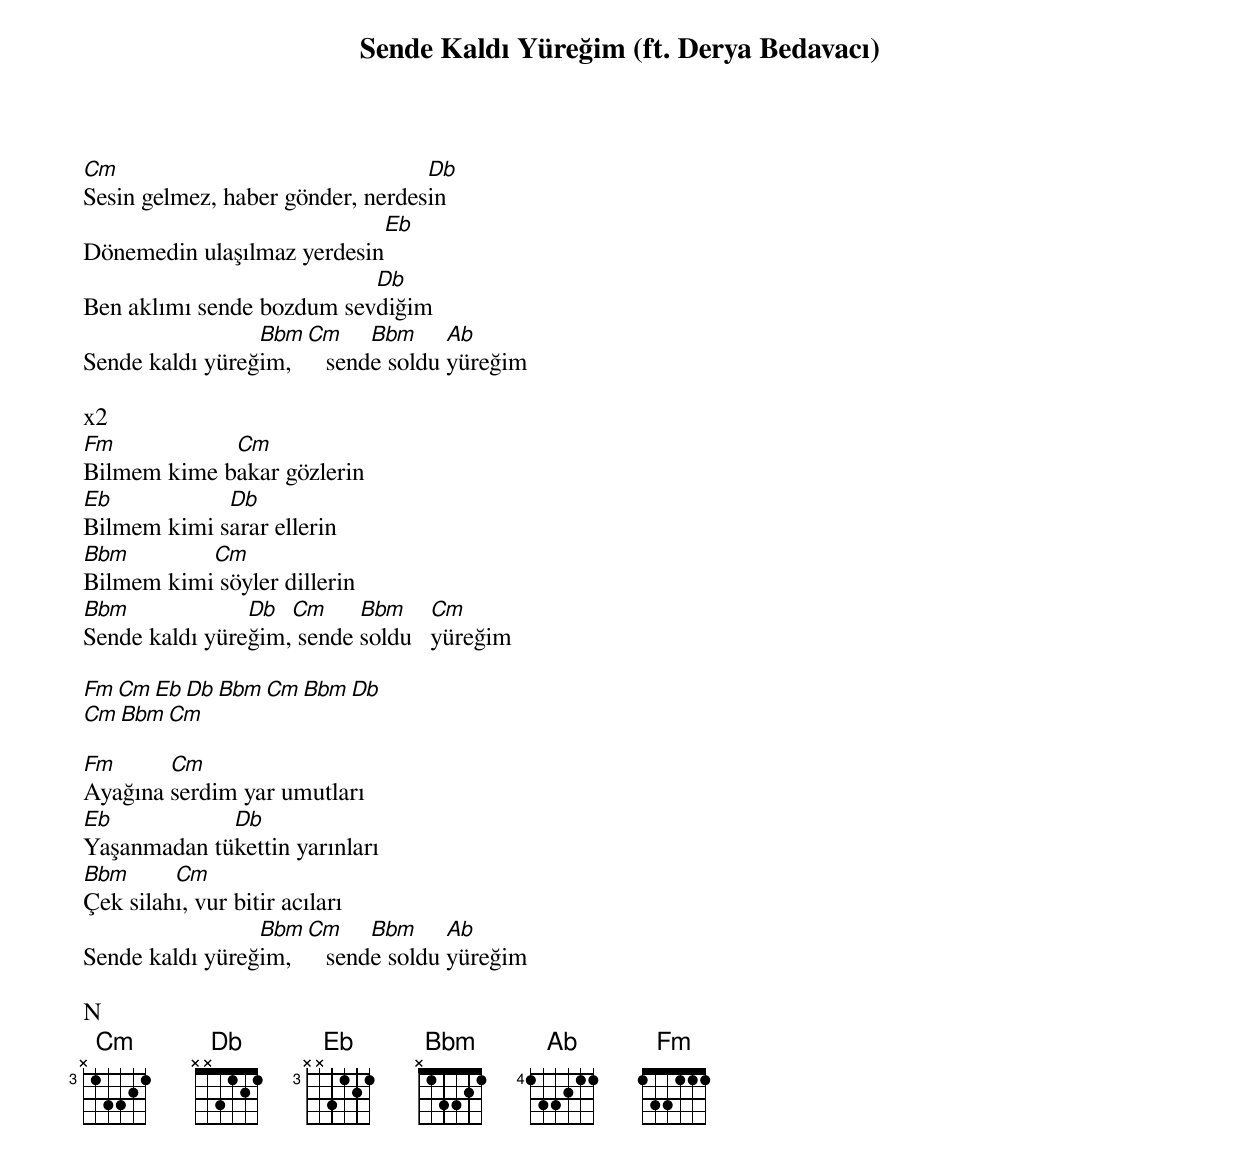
{title: Sende Kaldı Yüreğim (ft. Derya Bedavacı)}
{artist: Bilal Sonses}

Cm                                Db
Sesin gelmez, haber gönder, nerdesin
                             Eb
Dönemedin ulaşılmaz yerdesin
                           Db
Ben aklımı sende bozdum sevdiğim
                 Bbm  Cm     Bbm     Ab
Sende kaldı yüreğim,     sende soldu yüreğim

x2
Fm           Cm
Bilmem kime bakar gözlerin
Eb           Db
Bilmem kimi sarar ellerin
Bbm        Cm
Bilmem kimi söyler dillerin
Bbm             Db  Cm     Bbm     Cm
Sende kaldı yüreğim, sende soldu   yüreğim

Fm Cm Eb Db Bbm Cm Bbm Db
Cm Bbm Cm

Fm      Cm
Ayağına serdim yar umutları
Eb           Db
Yaşanmadan tükettin yarınları
Bbm      Cm
Çek silahı, vur bitir acıları
                 Bbm  Cm     Bbm     Ab
Sende kaldı yüreğim,     sende soldu yüreğim

N
